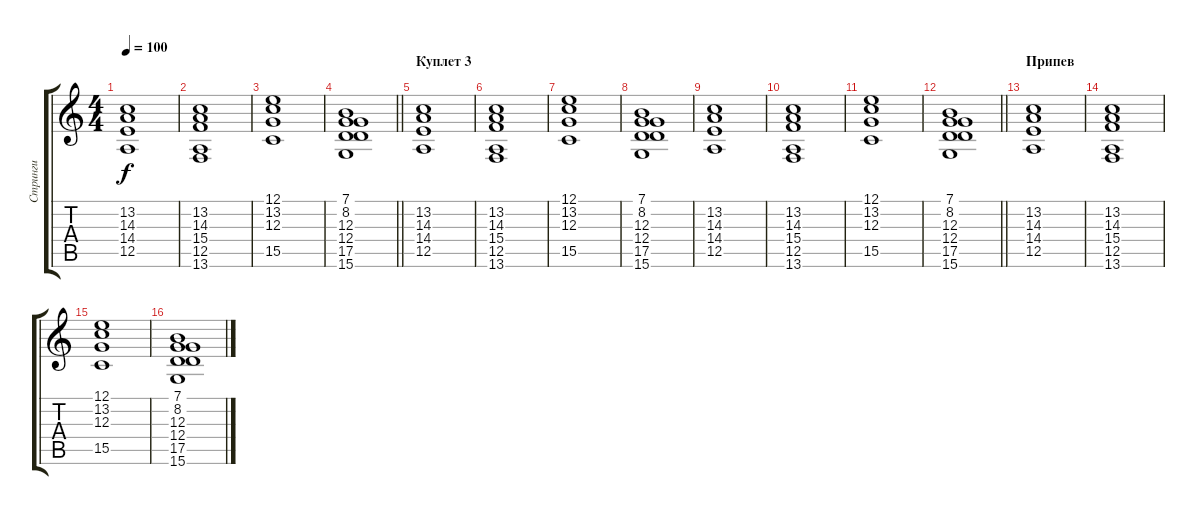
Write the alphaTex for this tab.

\track ("Стринги" "Стринги") {instrument synthstrings1}
\staff {score tabs}
\tuning (E4 B3 G3 D3 A2 E2) {hide}
\ts (4 4)
\tempo 100
\clef g2
\ks c
(13.2 14.3 14.4 12.5).1{dy f} |
(13.2 14.3 15.4 12.5 13.6).1 |
(12.1 13.2 12.3 15.5).1 |
\barLineRight lightlight
(7.1 8.2 12.3 12.4 17.5 15.6).1 |
\section ("" "Куплет 3")
(13.2 14.3 14.4 12.5).1 |
(13.2 14.3 15.4 12.5 13.6).1 |
(12.1 13.2 12.3 15.5).1 |
(7.1 8.2 12.3 12.4 17.5 15.6).1 |
(13.2 14.3 14.4 12.5).1 |
(13.2 14.3 15.4 12.5 13.6).1 |
(12.1 13.2 12.3 15.5).1 |
\barLineRight lightlight
(7.1 8.2 12.3 12.4 17.5 15.6).1 |
\section ("" "Припев")
(13.2 14.3 14.4 12.5).1 |
(13.2 14.3 15.4 12.5 13.6).1 |
(12.1 13.2 12.3 15.5).1 |
(7.1 8.2 12.3 12.4 17.5 15.6).1
